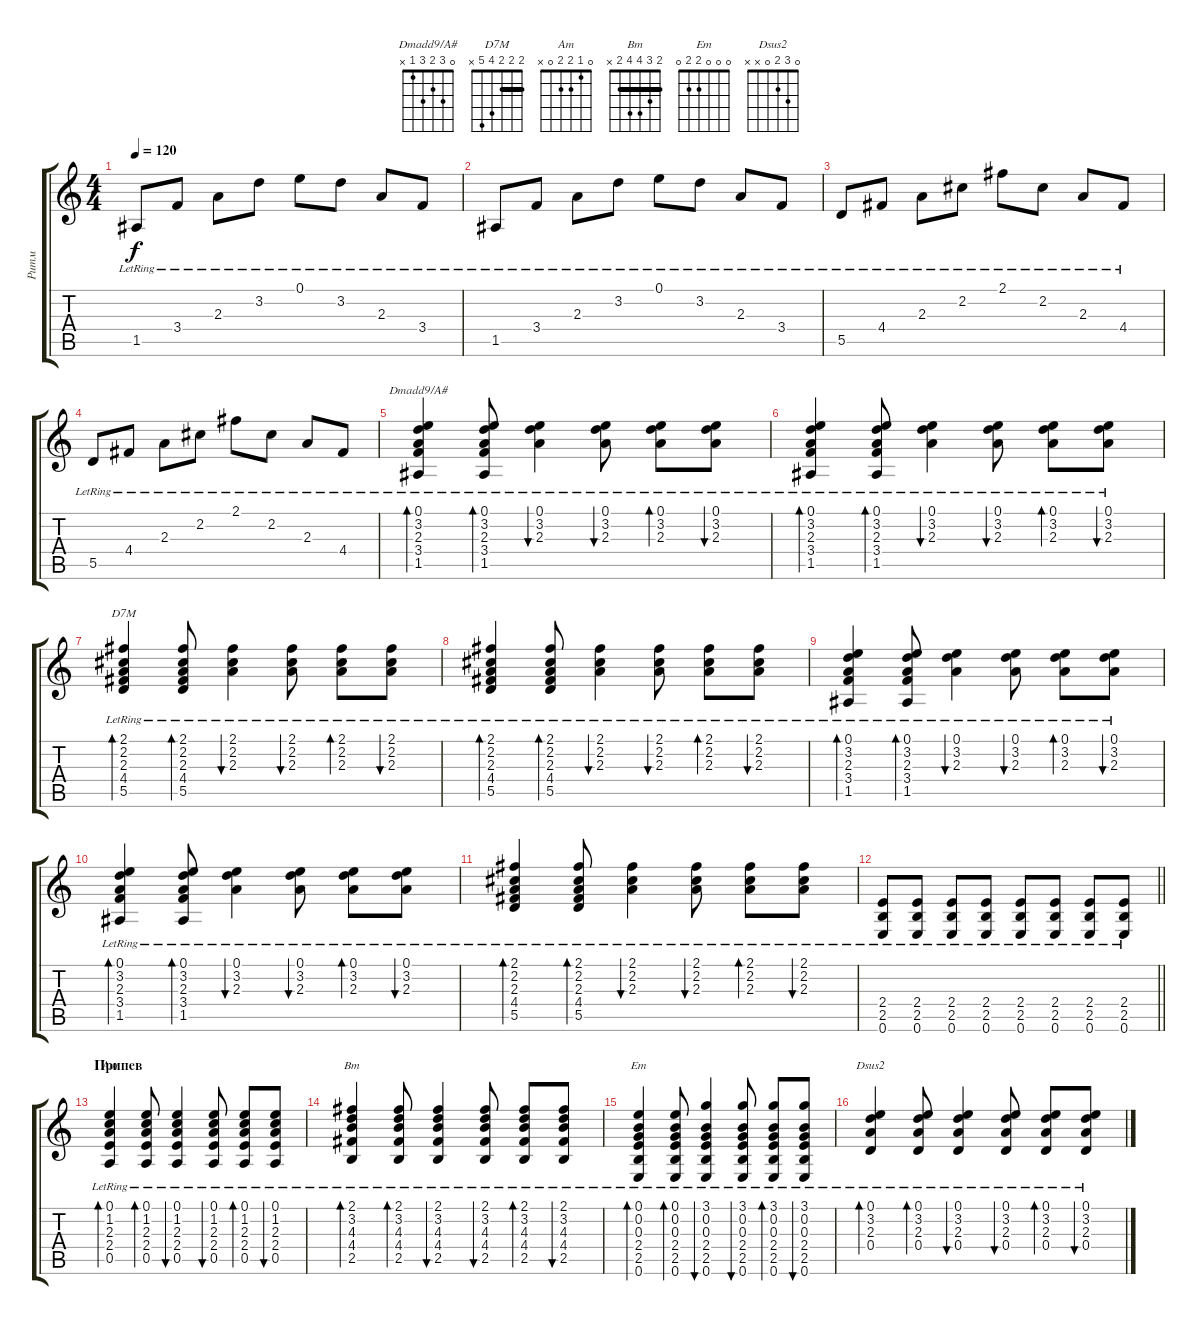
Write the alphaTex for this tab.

\track ("Ритм" "Ритм") {instrument acousticguitarsteel}
\staff {score tabs}
\tuning (E4 B3 G3 D3 A2 E2) {hide}
\chord ("Dmadd9/A#" 0 3 2 3 1 x)
\chord ("D7M" 2 2 2 4 5 x) {barre 2}
\chord ("Am" 0 1 2 2 0 x)
\chord ("Bm" 2 3 4 4 2 x) {barre 2}
\chord ("Em" 0 0 0 2 2 0)
\chord ("Dsus2" 0 3 2 0 x x)
\ts (4 4)
\tempo 120
\clef g2
\ks c
1.5{lr}.8{dy f} 3.4{lr}.8 2.3{lr}.8 3.2{lr}.8 0.1{lr}.8 3.2{lr}.8 2.3{lr}.8 3.4{lr}.8 |
1.5{lr}.8 3.4{lr}.8 2.3{lr}.8 3.2{lr}.8 0.1{lr}.8 3.2{lr}.8 2.3{lr}.8 3.4{lr}.8 |
5.5{lr}.8 4.4{lr}.8 2.3{lr}.8 2.2{lr}.8 2.1{lr}.8 2.2{lr}.8 2.3{lr}.8 4.4{lr}.8 |
5.5{lr}.8 4.4{lr}.8 2.3{lr}.8 2.2{lr}.8 2.1{lr}.8 2.2{lr}.8 2.3{lr}.8 4.4{lr}.8 |
(0.1{lr} 3.2{lr} 2.3{lr} 3.4{lr} 1.5{lr}).4{bd 60 ch "Dmadd9/A#"} (0.1{lr} 3.2{lr} 2.3{lr} 3.4{lr} 1.5{lr}).8{bd 60} (0.1 3.2{lr} 2.3{lr}).4{bu 60} (0.1{lr} 3.2{lr} 2.3{lr}).8{bu 60} (0.1{lr} 3.2{lr} 2.3{lr}).8{bd 60} (0.1{lr} 3.2{lr} 2.3{lr}).8{bu 60} |
(0.1{lr} 3.2{lr} 2.3{lr} 3.4{lr} 1.5{lr}).4{bd 60} (0.1{lr} 3.2{lr} 2.3{lr} 3.4{lr} 1.5{lr}).8{bd 60} (0.1 3.2{lr} 2.3{lr}).4{bu 60} (0.1{lr} 3.2{lr} 2.3{lr}).8{bu 60} (0.1{lr} 3.2{lr} 2.3{lr}).8{bd 60} (0.1{lr} 3.2{lr} 2.3{lr}).8{bu 60} |
(2.1{lr} 2.2{lr} 2.3{lr} 4.4{lr} 5.5{lr}).4{bd 60 ch "D7M"} (2.1{lr} 2.2{lr} 2.3{lr} 4.4 5.5).8{bd 60} (2.1{lr} 2.2{lr} 2.3{lr}).4{bu 60} (2.1{lr} 2.2{lr} 2.3{lr}).8{bu 60} (2.1{lr} 2.2{lr} 2.3{lr}).8{bd 60} (2.1{lr} 2.2{lr} 2.3{lr}).8{bu 60} |
(2.1{lr} 2.2{lr} 2.3{lr} 4.4 5.5).4{bd 60} (2.1{lr} 2.2{lr} 2.3{lr} 4.4 5.5).8{bd 60} (2.1{lr} 2.2{lr} 2.3{lr}).4{bu 60} (2.1{lr} 2.2{lr} 2.3{lr}).8{bu 60} (2.1{lr} 2.2{lr} 2.3{lr}).8{bd 60} (2.1{lr} 2.2{lr} 2.3{lr}).8{bu 60} |
(0.1{lr} 3.2{lr} 2.3{lr} 3.4{lr} 1.5{lr}).4{bd 60} (0.1{lr} 3.2{lr} 2.3{lr} 3.4{lr} 1.5{lr}).8{bd 60} (0.1 3.2{lr} 2.3{lr}).4{bu 60} (0.1{lr} 3.2{lr} 2.3{lr}).8{bu 60} (0.1{lr} 3.2{lr} 2.3{lr}).8{bd 60} (0.1{lr} 3.2{lr} 2.3{lr}).8{bu 60} |
(0.1{lr} 3.2{lr} 2.3{lr} 3.4{lr} 1.5{lr}).4{bd 60} (0.1{lr} 3.2{lr} 2.3{lr} 3.4{lr} 1.5{lr}).8{bd 60} (0.1 3.2{lr} 2.3{lr}).4{bu 60} (0.1{lr} 3.2{lr} 2.3{lr}).8{bu 60} (0.1{lr} 3.2{lr} 2.3{lr}).8{bd 60} (0.1{lr} 3.2{lr} 2.3{lr}).8{bu 60} |
(2.1{lr} 2.2{lr} 2.3{lr} 4.4{lr} 5.5{lr}).4{bd 60} (2.1{lr} 2.2{lr} 2.3{lr} 4.4 5.5).8{bd 60} (2.1{lr} 2.2{lr} 2.3{lr}).4{bu 60} (2.1{lr} 2.2{lr} 2.3{lr}).8{bu 60} (2.1{lr} 2.2{lr} 2.3{lr}).8{bd 60} (2.1{lr} 2.2{lr} 2.3{lr}).8{bu 60} |
\barLineRight lightlight
(2.4{lr} 2.5{lr} 0.6{lr}).8 (2.4{lr} 2.5{lr} 0.6{lr}).8 (2.4{lr} 2.5{lr} 0.6{lr}).8 (2.4{lr} 2.5{lr} 0.6{lr}).8 (2.4{lr} 2.5{lr} 0.6{lr}).8 (2.4{lr} 2.5{lr} 0.6{lr}).8 (2.4{lr} 2.5{lr} 0.6{lr}).8 (2.4{lr} 2.5{lr} 0.6{lr}).8 |
\section ("" "Припев")
(0.1{lr} 1.2{lr} 2.3{lr} 2.4{lr} 0.5{lr}).4{bd 60 ch "Am"} (0.1{lr} 1.2{lr} 2.3{lr} 2.4{lr} 0.5{lr}).8{bd 60} (0.1{lr} 1.2{lr} 2.3{lr} 2.4{lr} 0.5{lr}).4{bu 60} (0.1{lr} 1.2{lr} 2.3{lr} 2.4{lr} 0.5{lr}).8{bu 60} (0.1{lr} 1.2{lr} 2.3{lr} 2.4{lr} 0.5{lr}).8{bd 60} (0.1{lr} 1.2{lr} 2.3{lr} 2.4{lr} 0.5{lr}).8{bu 60} |
(2.1{lr} 3.2{lr} 4.3{lr} 4.4{lr} 2.5{lr}).4{bd 60 ch "Bm"} (2.1{lr} 3.2{lr} 4.3{lr} 4.4{lr} 2.5{lr}).8{bd 60} (2.1{lr} 3.2{lr} 4.3{lr} 4.4{lr} 2.5{lr}).4{bu 60} (2.1{lr} 3.2{lr} 4.3{lr} 4.4{lr} 2.5{lr}).8{bu 60} (2.1{lr} 3.2{lr} 4.3{lr} 4.4{lr} 2.5{lr}).8{bd 60} (2.1{lr} 3.2{lr} 4.3{lr} 4.4{lr} 2.5{lr}).8{bu 60} |
(0.1{lr} 0.2{lr} 0.3{lr} 2.4{lr} 2.5{lr} 0.6).4{bd 60 ch "Em"} (0.1{lr} 0.2{lr} 0.3{lr} 2.4{lr} 2.5{lr} 0.6).8{bd 60} (3.1{lr} 0.2{lr} 0.3{lr} 2.4{lr} 2.5{lr} 0.6).4{bu 60} (3.1{lr} 0.2{lr} 0.3{lr} 2.4{lr} 2.5{lr} 0.6).8{bu 60} (3.1{lr} 0.2{lr} 0.3{lr} 2.4{lr} 2.5{lr} 0.6).8{bd 60} (3.1{lr} 0.2{lr} 0.3{lr} 2.4{lr} 2.5{lr} 0.6).8{bu 60} |
(0.1{lr} 3.2{lr} 2.3{lr} 0.4{lr}).4{bd 60 ch "Dsus2"} (0.1{lr} 3.2{lr} 2.3{lr} 0.4{lr}).8{bd 60} (0.1{lr} 3.2{lr} 2.3{lr} 0.4{lr}).4{bu 60} (0.1{lr} 3.2{lr} 2.3{lr} 0.4{lr}).8{bu 60} (0.1{lr} 3.2{lr} 2.3{lr} 0.4{lr}).8{bd 60} (0.1{lr} 3.2{lr} 2.3{lr} 0.4{lr}).8{bu 60}
